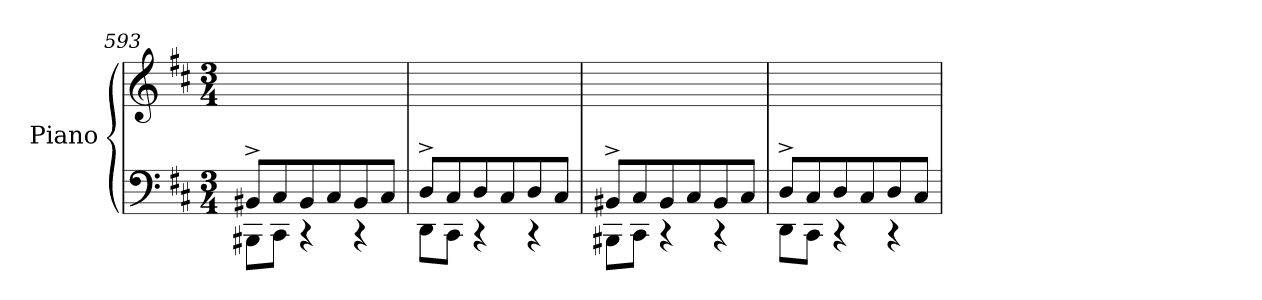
**kern	**kern
*part1	*part1
*staff2	*staff1
*I"Piano	*
*I'Pno	*
*clefF4	*clefG2
*k[f#c#]	*k[f#c#]
*M3/4	*M3/4
=593	=593
*^	*
8BB#X^/L	8BBB#X\L	2.ryy
8C#/	8CC#\J	.
8BB#/	4rCC	.
8C#/	.	.
8BB#/	4rCC	.
8C#/J	.	.
=594	=594	=594
8D^/L	8DD\L	2.ryy
8C#/	8CC#\J	.
8D/	4rCC	.
8C#/	.	.
8D/	4rCC	.
8C#/J	.	.
=595	=595	=595
8BB#X^/L	8BBB#X\L	2.ryy
8C#/	8CC#\J	.
8BB#/	4rCC	.
8C#/	.	.
8BB#/	4rCC	.
8C#/J	.	.
=596	=596	=596
8D^/L	8DD\L	2.ryy
8C#/	8CC#\J	.
8D/	4rCC	.
8C#/	.	.
8D/	4rCC	.
8C#/J	.	.
*v	*v	*
=	=
*-	*-
